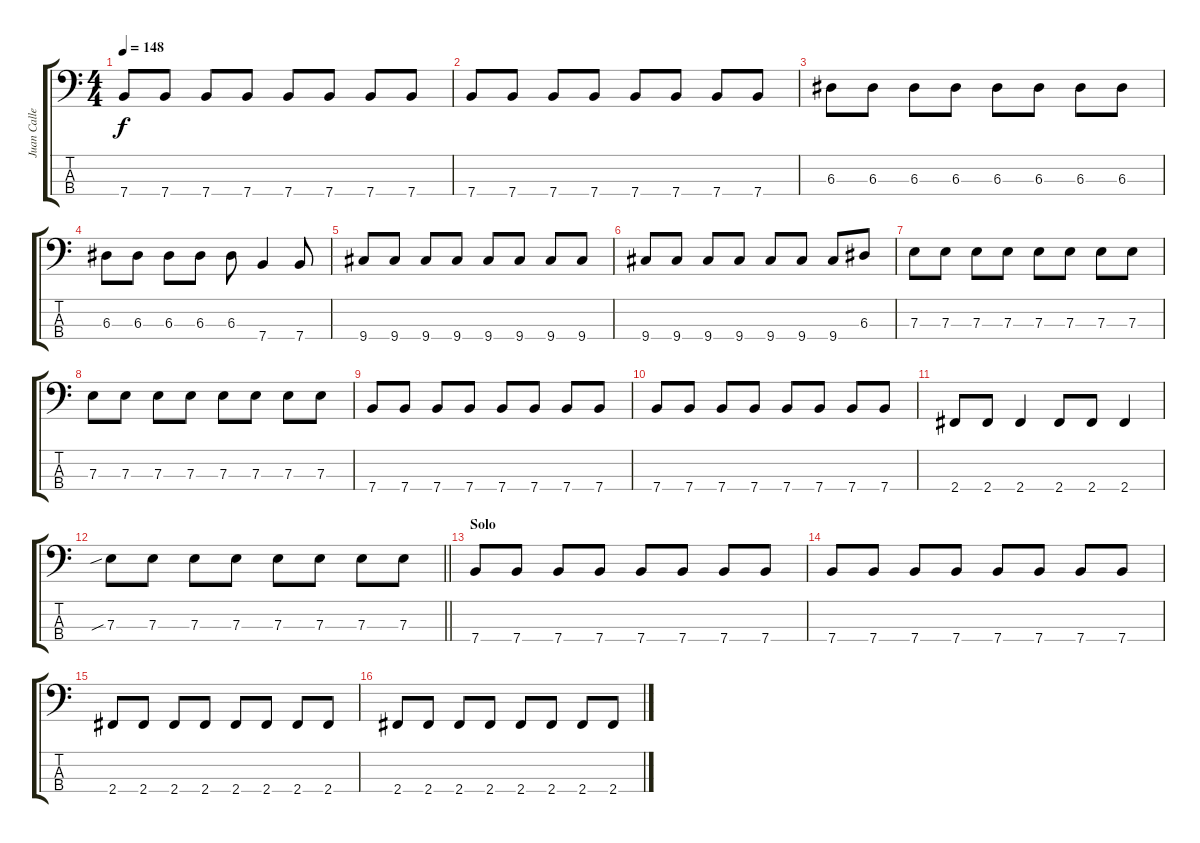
\track ("Juan Calleros" "Juan Calle") {instrument electricbassfinger}
\staff {score tabs}
\tuning (G2 D2 A1 E1) {hide}
\ts (4 4)
\tempo 148
\clef f4
\ks c
7.4.8{dy f} 7.4.8 7.4.8 7.4.8 7.4.8 7.4.8 7.4.8 7.4.8 |
7.4.8 7.4.8 7.4.8 7.4.8 7.4.8 7.4.8 7.4.8 7.4.8 |
6.3.8 6.3.8 6.3.8 6.3.8 6.3.8 6.3.8 6.3.8 6.3.8 |
6.3.8 6.3.8 6.3.8 6.3.8 6.3.8 7.4.4 7.4.8 |
9.4.8 9.4.8 9.4.8 9.4.8 9.4.8 9.4.8 9.4.8 9.4.8 |
9.4.8 9.4.8 9.4.8 9.4.8 9.4.8 9.4.8 9.4.8 6.3.8 |
7.3.8 7.3.8 7.3.8 7.3.8 7.3.8 7.3.8 7.3.8 7.3.8 |
7.3.8 7.3.8 7.3.8 7.3.8 7.3.8 7.3.8 7.3.8 7.3.8 |
7.4.8 7.4.8 7.4.8 7.4.8 7.4.8 7.4.8 7.4.8 7.4.8 |
7.4.8 7.4.8 7.4.8 7.4.8 7.4.8 7.4.8 7.4.8 7.4.8 |
2.4.8 2.4.8 2.4.4 2.4.8 2.4.8 2.4.4 |
\barLineRight lightlight
7.3{sib}.8 7.3.8 7.3.8 7.3.8 7.3.8 7.3.8 7.3.8 7.3.8 |
\section ("" "Solo")
7.4.8 7.4.8 7.4.8 7.4.8 7.4.8 7.4.8 7.4.8 7.4.8 |
7.4.8 7.4.8 7.4.8 7.4.8 7.4.8 7.4.8 7.4.8 7.4.8 |
2.4.8 2.4.8 2.4.8 2.4.8 2.4.8 2.4.8 2.4.8 2.4.8 |
2.4.8 2.4.8 2.4.8 2.4.8 2.4.8 2.4.8 2.4.8 2.4.8
